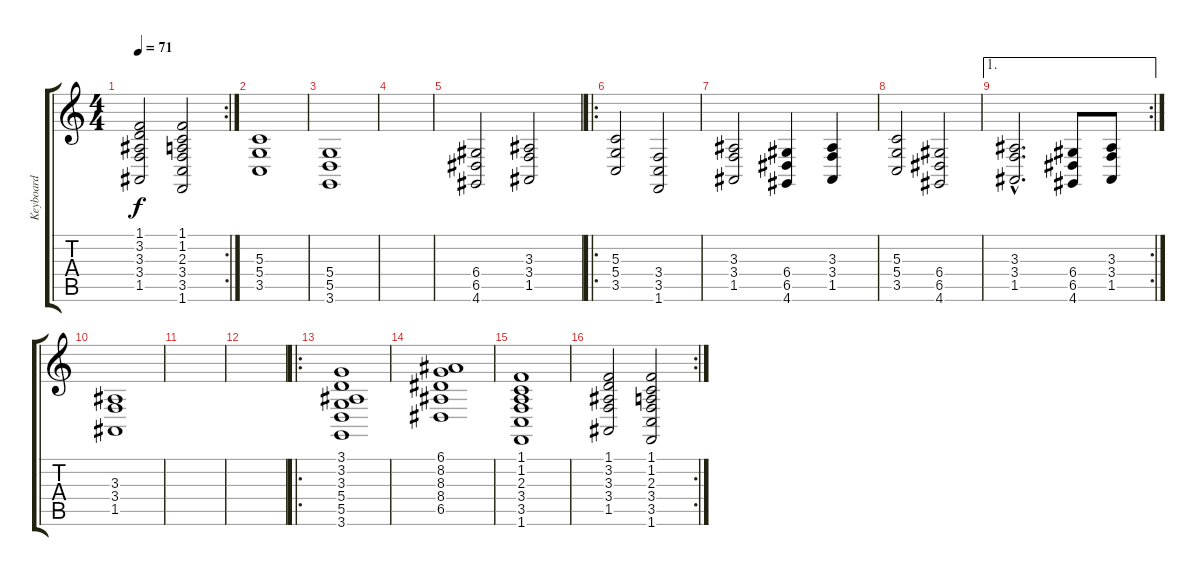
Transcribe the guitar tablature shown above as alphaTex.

\track ("Keyboard" "Keyboard") {instrument fx7echoes}
\staff {score tabs}
\tuning (E4 B3 G3 D3 A2 E2) {hide}
\rc 2
\ts (4 4)
\tempo 71
\clef g2
\ks c
(1.1 3.2 3.3 3.4 1.5).2{dy f} (1.1 1.2 2.3 3.4 3.5 1.6).2 |
(5.3 5.4 3.5).1 |
(5.4 5.5 3.6).1 |
|
(6.4 6.5 4.6).2 (3.3 3.4 1.5).2 |
\ro
(5.3 5.4 3.5).2 (3.4 3.5 1.6).2 |
(3.3 3.4 1.5).2 (6.4 6.5 4.6).4 (3.3 3.4 1.5).4 |
(5.3 5.4 3.5).2 (6.4 6.5 4.6).2 |
\ae 1
\rc 2
(3.3{hac} 3.4{hac} 1.5{hac}).2{d} (6.4 6.5 4.6).8 (3.3 3.4 1.5).8 |
(3.3 3.4 1.5).1 |
|
|
\ro
(3.1 3.2 3.3 5.4 5.5 3.6).1 |
(6.1 8.2 8.3 8.4 6.5).1 |
(1.1 1.2 2.3 3.4 3.5 1.6).1 |
\rc 2
(1.1 3.2 3.3 3.4 1.5).2 (1.1 1.2 2.3 3.4 3.5 1.6).2
